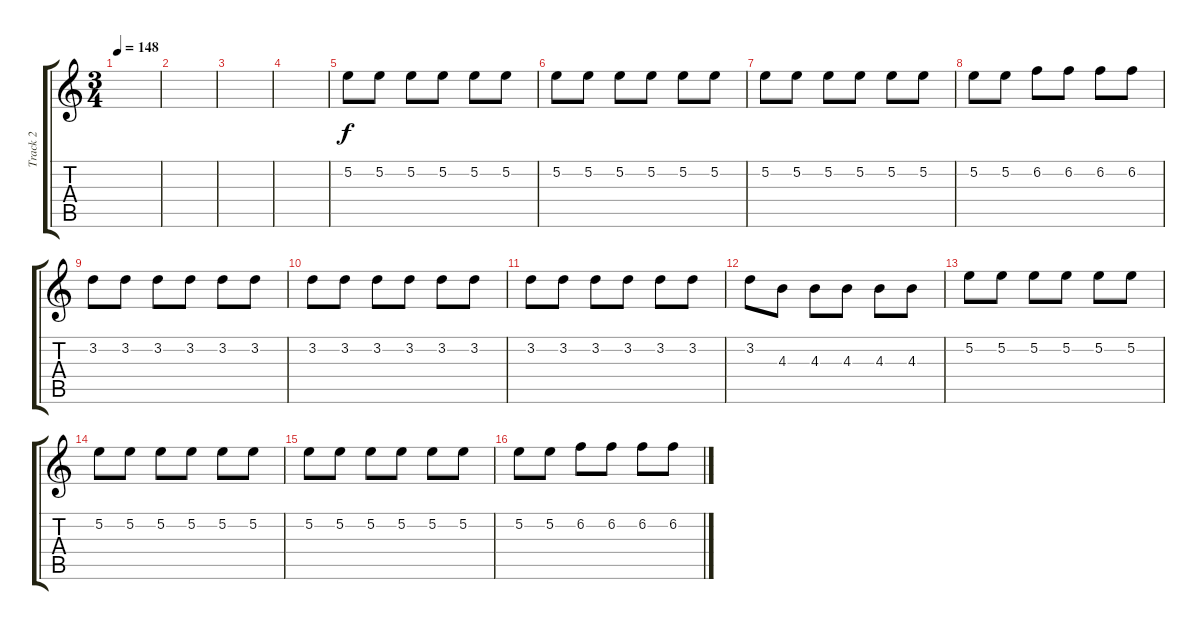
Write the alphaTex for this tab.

\track ("Track 2" "Track 2") {instrument distortionguitar}
\staff {score tabs}
\tuning (E4 B3 G3 D3 A2 E2) {hide}
\ts (3 4)
\tempo 148
\clef g2
\ks c
|
|
|
|
5.2.8{volume 7 instrument distortionguitar} 5.2.8 5.2.8 5.2.8 5.2.8 5.2.8 |
5.2.8 5.2.8 5.2.8 5.2.8 5.2.8 5.2.8 |
5.2.8 5.2.8 5.2.8 5.2.8 5.2.8 5.2.8 |
5.2.8 5.2.8 6.2.8 6.2.8 6.2.8 6.2.8 |
3.2.8 3.2.8 3.2.8 3.2.8 3.2.8 3.2.8 |
3.2.8 3.2.8 3.2.8 3.2.8 3.2.8 3.2.8 |
3.2.8 3.2.8 3.2.8 3.2.8 3.2.8 3.2.8 |
3.2.8 4.3.8 4.3.8 4.3.8 4.3.8 4.3.8 |
5.2.8 5.2.8 5.2.8 5.2.8 5.2.8 5.2.8 |
5.2.8 5.2.8 5.2.8 5.2.8 5.2.8 5.2.8 |
5.2.8 5.2.8 5.2.8 5.2.8 5.2.8 5.2.8 |
5.2.8 5.2.8 6.2.8 6.2.8 6.2.8 6.2.8
